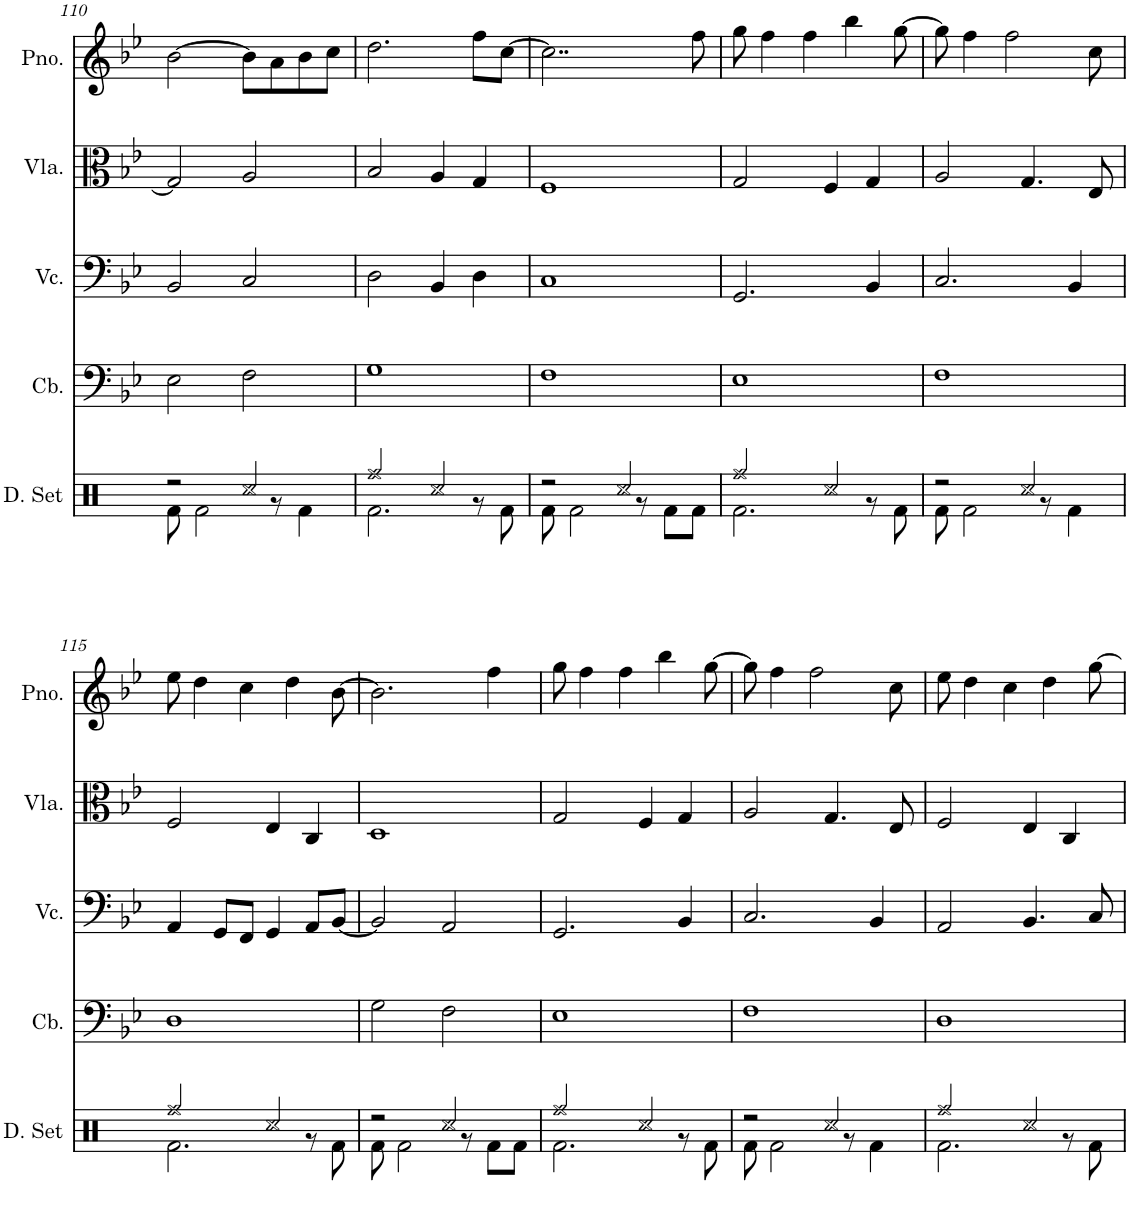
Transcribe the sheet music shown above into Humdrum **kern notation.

**kern	**kern	**kern	**kern	**kern
*part5	*part4	*part3	*part2	*part1
*staff5	*staff4	*staff3	*staff2	*staff1
*I"Drumset	*I"Contrabass	*I"Violoncello	*I"Viola	*I"Piano
*I'D. Set	*I'Cb.	*I'Vc.	*I'Vla.	*I'Pno.
!!LO:PB:g=z
*clefX	*clefF4	*clefF4	*clefC3	*clefG2
*	*Trd7c12	*	*	*
*k[]	*k[b-e-]	*k[b-e-]	*k[b-e-]	*k[b-e-]
*M4/4	*M4/4	*M4/4	*M4/4	*M4/4
=110	=110	=110	=110	=110
*^	*	*	*	*
2r	8Rf\	2E-\	2BB-/	2G/]	[2b-\
.	2Rf\	.	.	.	.
2Rcc/	.	2F\	2C/	2A/	8b-\L]
.	8r	.	.	.	8a\
.	4Rf\	.	.	.	8b-\
.	.	.	.	.	8cc\J
=111	=111	=111	=111	=111	=111
2Rff/	2.Rf\	1G	2D\	2B-/	2.dd\
2Rcc/	.	.	4BB-/	4A/	.
.	8r	.	4D\	4G/	8ff\L
.	8Rf\	.	.	.	[8cc\J
=112	=112	=112	=112	=112	=112
2r	8Rf\	1F	1C	1F	2..cc\]
.	2Rf\	.	.	.	.
2Rcc/	.	.	.	.	.
.	8r	.	.	.	.
.	8Rf\L	.	.	.	.
.	8Rf\J	.	.	.	8ff\
=113	=113	=113	=113	=113	=113
2Rff/	2.Rf\	1E-	2.GG/	2G/	8gg\
.	.	.	.	.	4ff\
.	.	.	.	.	4ff\
2Rcc/	.	.	.	4F/	.
.	.	.	.	.	4bb-\
.	8r	.	4BB-/	4G/	.
.	8Rf\	.	.	.	[8gg\
=114	=114	=114	=114	=114	=114
2r	8Rf\	1F	2.C/	2A/	8gg\]
.	2Rf\	.	.	.	4ff\
.	.	.	.	.	2ff\
2Rcc/	.	.	.	4.G/	.
.	8r	.	.	.	.
.	4Rf\	.	4BB-/	.	.
.	.	.	.	8E-/	8cc\
!!LO:LB:g=z
=115	=115	=115	=115	=115	=115
2Rff/	2.Rf\	1D	4AA/	2F/	8ee-\
.	.	.	.	.	4dd\
.	.	.	8GG/L	.	.
.	.	.	8FF/J	.	4cc\
2Rcc/	.	.	4GG/	4E-/	.
.	.	.	.	.	4dd\
.	8r	.	8AA/L	4C/	.
.	8Rf\	.	[8BB-/J	.	[8b-\
=116	=116	=116	=116	=116	=116
2r	8Rf\	2G\	2BB-/]	1D	2.b-\]
.	2Rf\	.	.	.	.
2Rcc/	.	2F\	2AA/	.	.
.	8r	.	.	.	.
.	8Rf\L	.	.	.	4ff\
.	8Rf\J	.	.	.	.
=117	=117	=117	=117	=117	=117
2Rff/	2.Rf\	1E-	2.GG/	2G/	8gg\
.	.	.	.	.	4ff\
.	.	.	.	.	4ff\
2Rcc/	.	.	.	4F/	.
.	.	.	.	.	4bb-\
.	8r	.	4BB-/	4G/	.
.	8Rf\	.	.	.	[8gg\
=118	=118	=118	=118	=118	=118
2r	8Rf\	1F	2.C/	2A/	8gg\]
.	2Rf\	.	.	.	4ff\
.	.	.	.	.	2ff\
2Rcc/	.	.	.	4.G/	.
.	8r	.	.	.	.
.	4Rf\	.	4BB-/	.	.
.	.	.	.	8E-/	8cc\
=119	=119	=119	=119	=119	=119
2Rff/	2.Rf\	1D	2AA/	2F/	8ee-\
.	.	.	.	.	4dd\
.	.	.	.	.	4cc\
2Rcc/	.	.	4.BB-/	4E-/	.
.	.	.	.	.	4dd\
.	8r	.	.	4C/	.
.	8Rf\	.	8C/	.	[8gg\
*v	*v	*	*	*	*
=	=	=	=	=
*-	*-	*-	*-	*-
